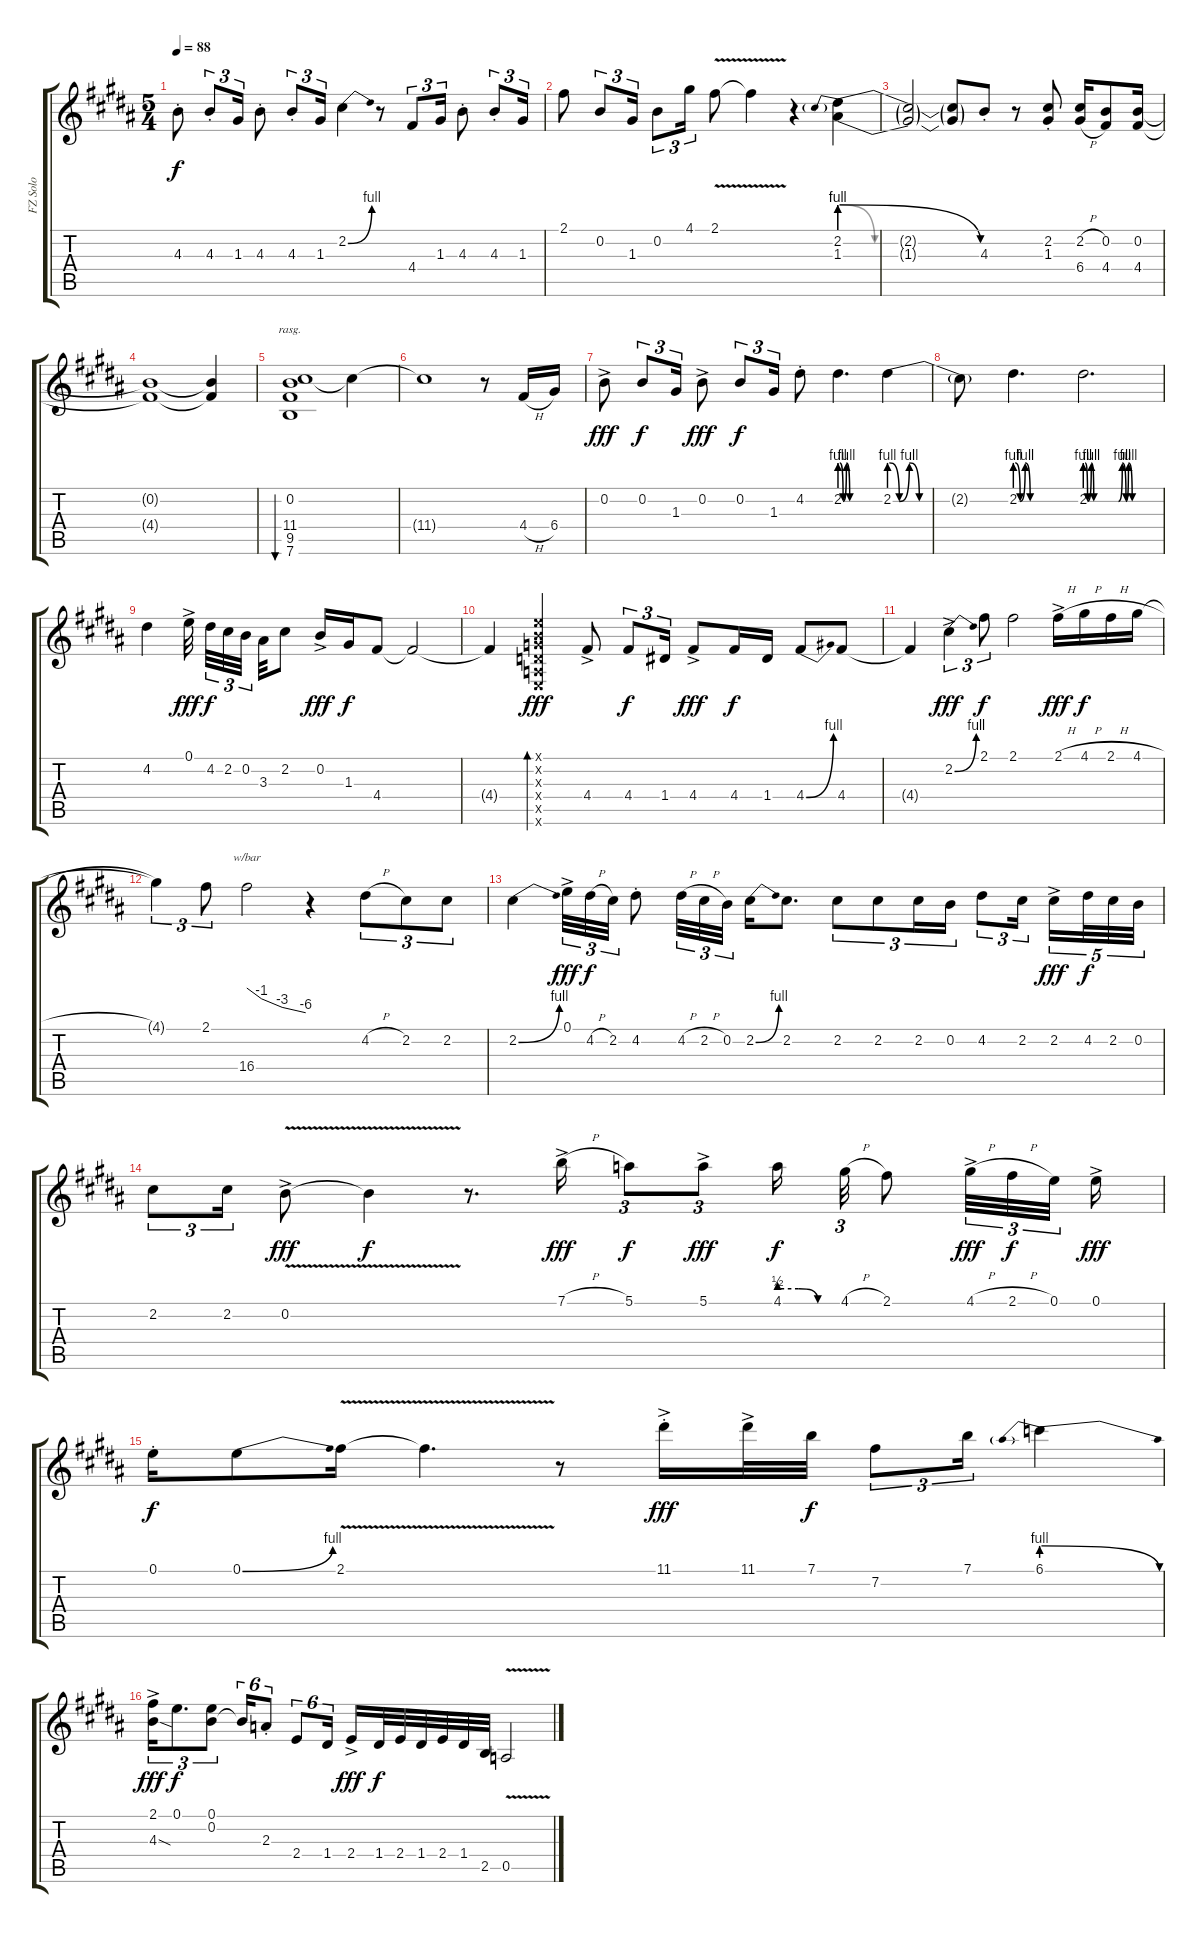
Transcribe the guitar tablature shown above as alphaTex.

\track ("FZ Solo" "FZ Solo") {instrument overdrivenguitar}
\staff {score tabs}
\tuning (E4 B3 G3 D3 A2 E2) {hide}
\ts (5 4)
\tempo 88
\clef g2
\ks b
4.3{st}.8{dy f} 4.3{st}.8{tu (3 2)} 1.3.16{tu (3 2)} 4.3{st}.8 4.3{st}.8{tu (3 2)} 1.3.16{tu (3 2)} 2.2{be (bend 0 0 60 4)}.4 r.8 4.4.8{tu (3 2)} 1.3.16{tu (3 2)} 4.3{st}.8 4.3{st}.8{tu (3 2)} 1.3.16{tu (3 2)} |
2.1.8 0.2.8{tu (3 2)} 1.3.16{tu (3 2)} 0.2.8{tu (3 2)} 4.1.16{tu (3 2)} 2.1{v}.8 2.1{t}.4 r.4 (2.2{be (prebendrelease 0 4 60 0)} 1.3{be (custom 0 4 15 0 20 0 40 0 60 0)}).4 |
(2.2{t} 1.3{t}).2 (2.2{t} 1.3{t}).8 4.3{st}.8 r.8 (2.2{st} 1.3{st}).8 (2.2{h} 6.4{h}).16 (0.2 4.4).8 (0.2 4.4).16 |
(0.2{t} 4.4{t}).1 (0.2{t} 4.4{t}).4 |
(0.2 11.4 9.5 7.6).1{bu 240 rasg ii} 11.4{t}.4 |
11.4{t}.1 r.8 4.4{h}.16 6.4.16 |
0.2{ac}.8{dy fff} 0.2.8{tu (3 2) dy f} 1.3.16{tu (3 2)} 0.2{ac}.8{dy fff} 0.2.8{tu (3 2) dy f} 1.3.16{tu (3 2)} 4.2{st}.8 2.2{be (custom 0 4 5 0 10 4 15 0 20 0 30 0 40 0 50 0 60 0)}.4{d} 2.2{be (custom 0 4 5 0 10 4 15 0 20 0 40 0 60 0)}.4 |
2.2{t}.8 2.2{be (custom 0 4 5 0 10 4 15 0 30 0 45 0 60 0)}.4{d} 2.2{be (custom 0 4 2 0 5 4 7 0 15 0 23 0 27 0 30 4 33 0 35 4 38 0 60 0)}.2{d} |
4.2.4 0.1{ac}.32{dy fff beam splitsecondary} 4.2.32{tu (3 2) dy f} 2.2.32{tu (3 2)} 0.2.32{tu (3 2) beam splitsecondary} 3.3.32 2.2.8 0.2{ac}.16{dy fff} 1.3.16{dy f} 4.4.8 4.4{t}.2 |
4.4{t}.4 (0.1{x} 0.2{x} 0.3{x} 0.4{x} 0.5{x} 0.6{x}).4{bd 30 dy fff} 4.4{ac}.8 4.4.8{tu (3 2) dy f} 1.4.16{tu (3 2)} 4.4{ac}.8{dy fff} 4.4.16{dy f} 1.4.16 4.4{be (bend 0 0 60 4)}.8 4.4.8 |
4.4{t}.4 2.2{be (bend 0 0 60 4) ac}.4{tu (3 2) dy fff} 2.1.8{tu (3 2) dy f} 2.1.2 2.1{h ac}.16{dy fff} 4.1{h}.16{dy f} 2.1{h}.16 4.1{h}.16 |
4.1{t}.4{tu (3 2)} 2.1.8{tu (3 2)} 16.4.2{tbe (custom default 0 0 15 -4 36 -12 60 -24)} r.4 4.2{h}.8{tu (3 2)} 2.2.8{tu (3 2)} 2.2.8{tu (3 2)} |
2.2{be (bend 0 0 60 4)}.4 0.1{ac}.32{tu (3 2) dy fff} 4.2{h}.32{tu (3 2) dy f} 2.2.32{tu (3 2)} 4.2{st}.8 4.2{h}.32{tu (3 2)} 2.2{h}.32{tu (3 2)} 0.2.32{tu (3 2)} 2.2{be (bend 0 0 60 4)}.16 2.2.8{d} 2.2.8{tu (3 2)} 2.2.8{tu (3 2)} 2.2.16{tu (3 2)} 0.2.16{tu (3 2)} 4.2.8{tu (3 2)} 2.2.16{tu (3 2) beam splitsecondary} 2.2{ac}.16{tu (5 4) dy fff} 4.2.32{tu (5 4) dy f} 2.2.32{tu (5 4)} 0.2.32{tu (5 4)} |
2.2.8{tu (3 2)} 2.2.16{tu (3 2)} 0.2{v ac}.8{dy fff} 0.2{t}.4{dy f} r.8{d} 7.1{h ac}.16{dy fff} 5.1.8{tu (3 2) dy f} 5.1{ac}.8{tu (3 2) dy fff} 4.1{be (custom 0 2 20 2 40 0 60 0)}.16{dy f} 4.1{h}.32{tu (3 2)} 2.1.8 4.1{h ac}.32{tu (3 2) dy fff} 2.1{h}.32{tu (3 2) dy f} 0.1.32{tu (3 2) beam splitsecondary} 0.1{ac}.16{dy fff} |
0.1{st}.16{dy f} 0.1{be (bend 0 0 60 4)}.8 2.1{v}.16 2.1{t}.4{d} r.8 11.1{ac st}.16{dy fff} 11.1{ac}.32 7.1.32{dy f} 7.2.8{tu (3 2)} 7.1.16{tu (3 2)} 6.1{be (prebendrelease 0 4 60 0)}.4 |
(2.1{ac} 4.3{sod}).16{tu (3 2) dy fff} 0.1.8{d tu (3 2) dy f} (0.1 0.2).8{tu (3 2)} 0.2{t}.16{tu (6 4)} 2.3{st}.8{tu (6 4)} 2.4.8{tu (6 4)} 1.4.16{tu (6 4)} 2.4{ac}.16{dy fff} 1.4.32{dy f} 2.4.32 1.4.32 2.4.32 1.4.32 2.5.32 0.5{v}.2
